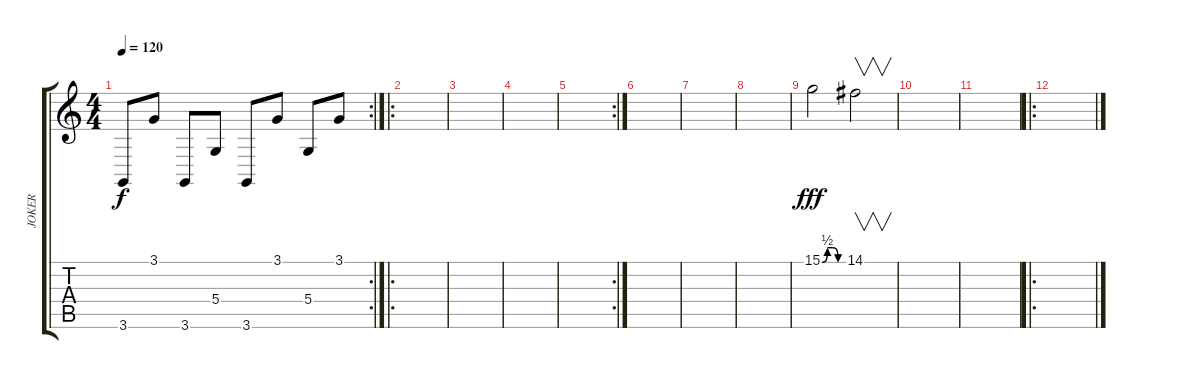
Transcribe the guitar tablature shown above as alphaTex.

\track ("JOKER" "JOKER") {instrument lead1square}
\staff {score tabs}
\tuning (E4 B3 G3 D3 A2 E2) {hide}
\rc 2
\ts (4 4)
\tempo 120
\clef g2
\ks c
3.6.8{dy f} 3.1.8 3.6.8 5.4.8 3.6.8 3.1.8 5.4.8 3.1.8 |
\ro
|
|
|
\rc 2
|
|
|
|
15.1{be (custom 0 0 15 2 30 2 45 0 60 0)}.2{dy fff} 14.1.2{v} |
|
|
\ro
